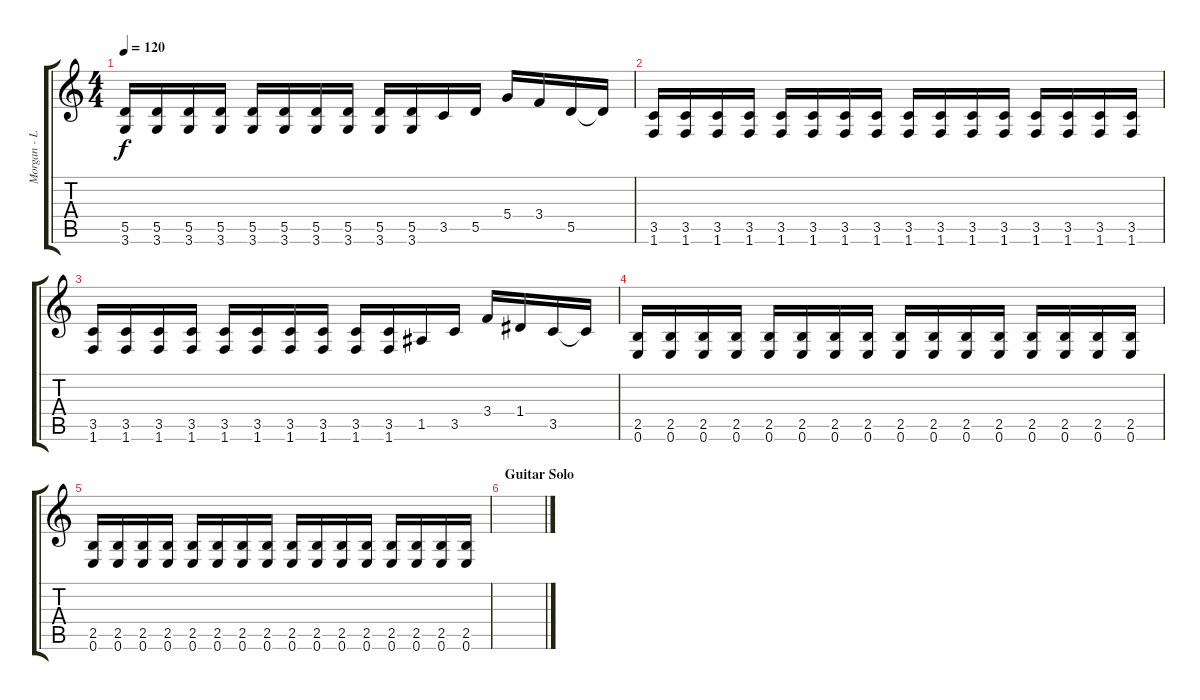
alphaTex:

\track ("Morgan - Lead Guitar" "Morgan - L") {instrument distortionguitar}
\staff {score tabs}
\tuning (E4 B3 G3 D3 A2 E2) {hide}
\ts (4 4)
\tempo 120
\clef g2
\ks c
(5.5 3.6).16{dy f} (5.5 3.6).16 (5.5 3.6).16 (5.5 3.6).16 (5.5 3.6).16 (5.5 3.6).16 (5.5 3.6).16 (5.5 3.6).16 (5.5 3.6).16 (5.5 3.6).16 3.5.16 5.5.16 5.4.16 3.4.16 5.5.16 5.5{t}.16 |
(3.5 1.6).16 (3.5 1.6).16 (3.5 1.6).16 (3.5 1.6).16 (3.5 1.6).16 (3.5 1.6).16 (3.5 1.6).16 (3.5 1.6).16 (3.5 1.6).16 (3.5 1.6).16 (3.5 1.6).16 (3.5 1.6).16 (3.5 1.6).16 (3.5 1.6).16 (3.5 1.6).16 (3.5 1.6).16 |
(3.5 1.6).16 (3.5 1.6).16 (3.5 1.6).16 (3.5 1.6).16 (3.5 1.6).16 (3.5 1.6).16 (3.5 1.6).16 (3.5 1.6).16 (3.5 1.6).16 (3.5 1.6).16 1.5.16 3.5.16 3.4.16 1.4.16 3.5.16 3.5{t}.16 |
(2.5 0.6).16 (2.5 0.6).16 (2.5 0.6).16 (2.5 0.6).16 (2.5 0.6).16 (2.5 0.6).16 (2.5 0.6).16 (2.5 0.6).16 (2.5 0.6).16 (2.5 0.6).16 (2.5 0.6).16 (2.5 0.6).16 (2.5 0.6).16 (2.5 0.6).16 (2.5 0.6).16 (2.5 0.6).16 |
(2.5 0.6).16 (2.5 0.6).16 (2.5 0.6).16 (2.5 0.6).16 (2.5 0.6).16 (2.5 0.6).16 (2.5 0.6).16 (2.5 0.6).16 (2.5 0.6).16 (2.5 0.6).16 (2.5 0.6).16 (2.5 0.6).16 (2.5 0.6).16 (2.5 0.6).16 (2.5 0.6).16 (2.5 0.6).16 |
\section ("" "Guitar Solo")
